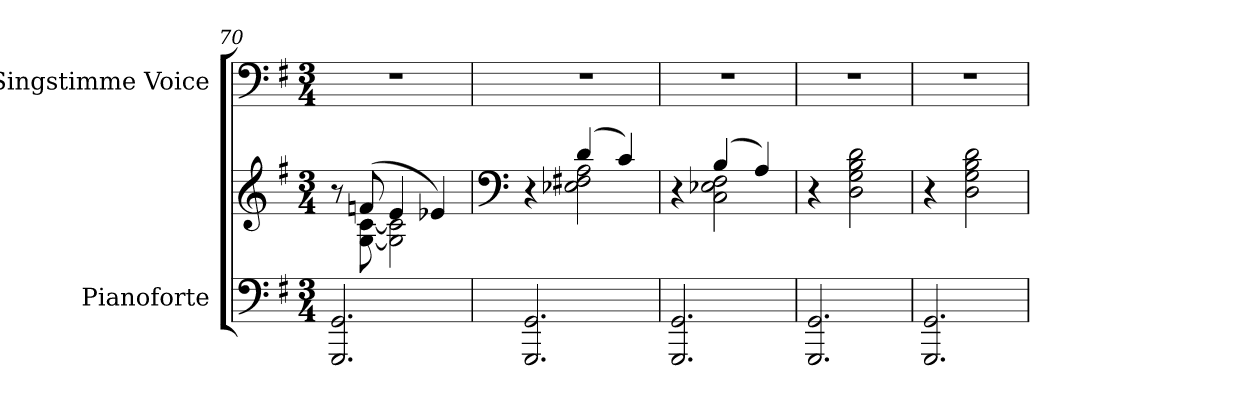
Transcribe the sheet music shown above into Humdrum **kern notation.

**kern	**kern	**kern
*part2	*part2	*part1
*staff3	*staff2	*staff1
*I"Pianoforte	*	*I"Singstimme Voice
*I'Pno	*	*
*clefF4	*clefG2	*clefF4
*k[f#]	*k[f#]	*k[f#]
*M3/4	*M3/4	*M3/4
=70	=70	=70
*	*^	*
2.GGG/ 2.GG/	8r	8ryy	2.r
.	(>8fn/	[8G\ [8c\	.
.	4e/	2G\] 2c\]	.
.	4e-X/)	.	.
=71	=71	=71	=71
*	*clefF4	*	*
*	*	*	*MM86
2.GGG/ 2.GG/	4r	4ryy	2.r
.	(>4d/	2E-X\ 2F#X\ 2A\	.
.	4c/)	.	.
=72	=72	=72	=72
2.GGG/ 2.GG/	4r	4ryy	2.r
.	(>4B/	2C\ 2E-X\ 2F#\	.
.	4A/)	.	.
*	*v	*v	*
=73	=73	=73
*	*	*MM84
2.GGG/ 2.GG/	4r	2.r
.	2D\ 2G\ 2B\ 2d\	.
=74	=74	=74
2.GGG/ 2.GG/	4r	2.r
.	2D\ 2G\ 2B\ 2d\	.
=	=	=
*-	*-	*-
